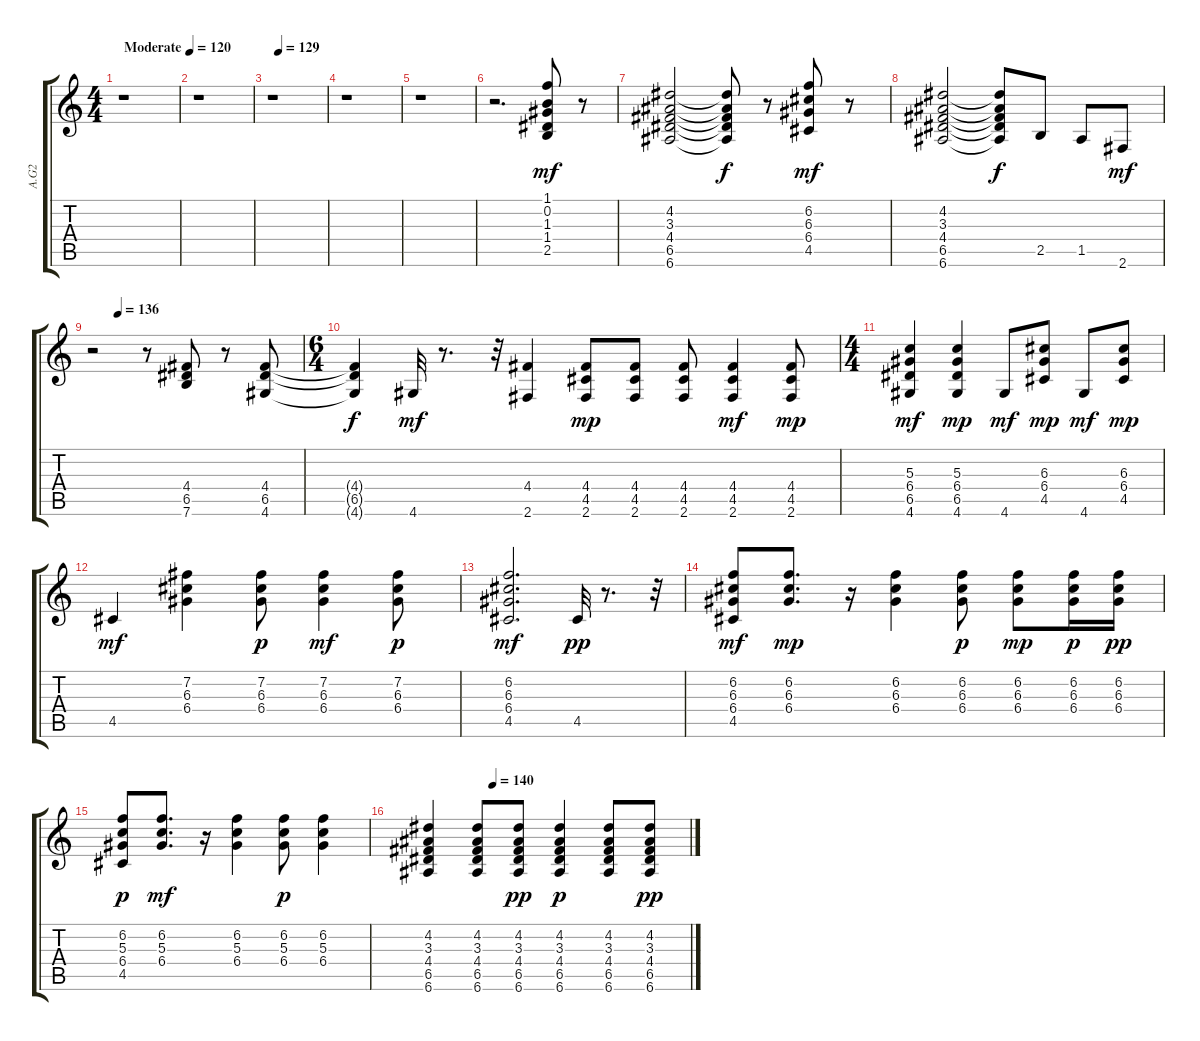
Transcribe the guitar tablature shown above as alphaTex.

\track ("A.G2" "A.G2") {instrument acousticguitarsteel}
\staff {score tabs}
\tuning (E4 B3 G3 D3 A2 E2) {hide}
\ts (4 4)
\tempo (120 "Moderate")
\clef g2
\ks c
r.1{dy mf instrument acousticguitarsteel} |
r.1 |
\tempo (129 0.125)
r.1 |
r.1 |
r.1 |
r.2{d} (1.1 0.2 1.3 1.4 2.5).8 r.8 |
(4.2 3.3 4.4 6.5 6.6).2 (4.2{t} 3.3{t} 4.4{t} 6.5{t} 6.6{t}).8{dy f} r.8 (6.2 6.3 6.4 4.5).8{dy mf} r.8 |
(4.2 3.3 4.4 6.5 6.6).2 (4.2{t} 3.3{t} 4.4{t} 6.5{t} 6.6{t}).8{dy f} 2.5.8 1.5.8 2.6.8{dy mf} |
\tempo (136 0.125)
r.2 r.8 (4.4 6.5 7.6).8 r.8 (4.4 6.5 4.6).8 |
\ts (6 4)
(4.4{t} 6.5{t} 4.6{t}).4{dy f} 4.6.32{dy mf} r.8{d} r.32 (4.4 2.6).4 (4.4 4.5 2.6).8{dy mp} (4.4 4.5 2.6).8 (4.4 4.5 2.6).8 (4.4 4.5 2.6).4{dy mf} (4.4 4.5 2.6).8{dy mp} |
\ts (4 4)
(5.3 6.4 6.5 4.6).4{dy mf} (5.3 6.4 6.5 4.6).4{dy mp} 4.6.8{dy mf} (6.3 6.4 4.5).8{dy mp} 4.6.8{dy mf} (6.3 6.4 4.5).8{dy mp} |
4.5.4{dy mf} (7.2 6.3 6.4).4 (7.2 6.3 6.4).8{dy p} (7.2 6.3 6.4).4{dy mf} (7.2 6.3 6.4).8{dy p} |
(6.2 6.3 6.4 4.5).2{d dy mf} 4.5.32{dy pp} r.8{d} r.32 |
(6.2 6.3 6.4 4.5).8{dy mf} (6.2 6.3 6.4).8{d dy mp} r.16 (6.2 6.3 6.4).4 (6.2 6.3 6.4).8{dy p} (6.2 6.3 6.4).8{dy mp} (6.2 6.3 6.4).16{dy p} (6.2 6.3 6.4).16{dy pp} |
(6.2 5.3 6.4 4.5).8{dy p} (6.2 5.3 6.4).8{d dy mf} r.16 (6.2 5.3 6.4).4 (6.2 5.3 6.4).8{dy p} (6.2 5.3 6.4).4 |
\tempo (140 0.25)
(4.2 3.3 4.4 6.5 6.6).4 (4.2 3.3 4.4 6.5 6.6).8 (4.2 3.3 4.4 6.5 6.6).8{dy pp} (4.2 3.3 4.4 6.5 6.6).4{dy p} (4.2 3.3 4.4 6.5 6.6).8 (4.2 3.3 4.4 6.5 6.6).8{dy pp}
